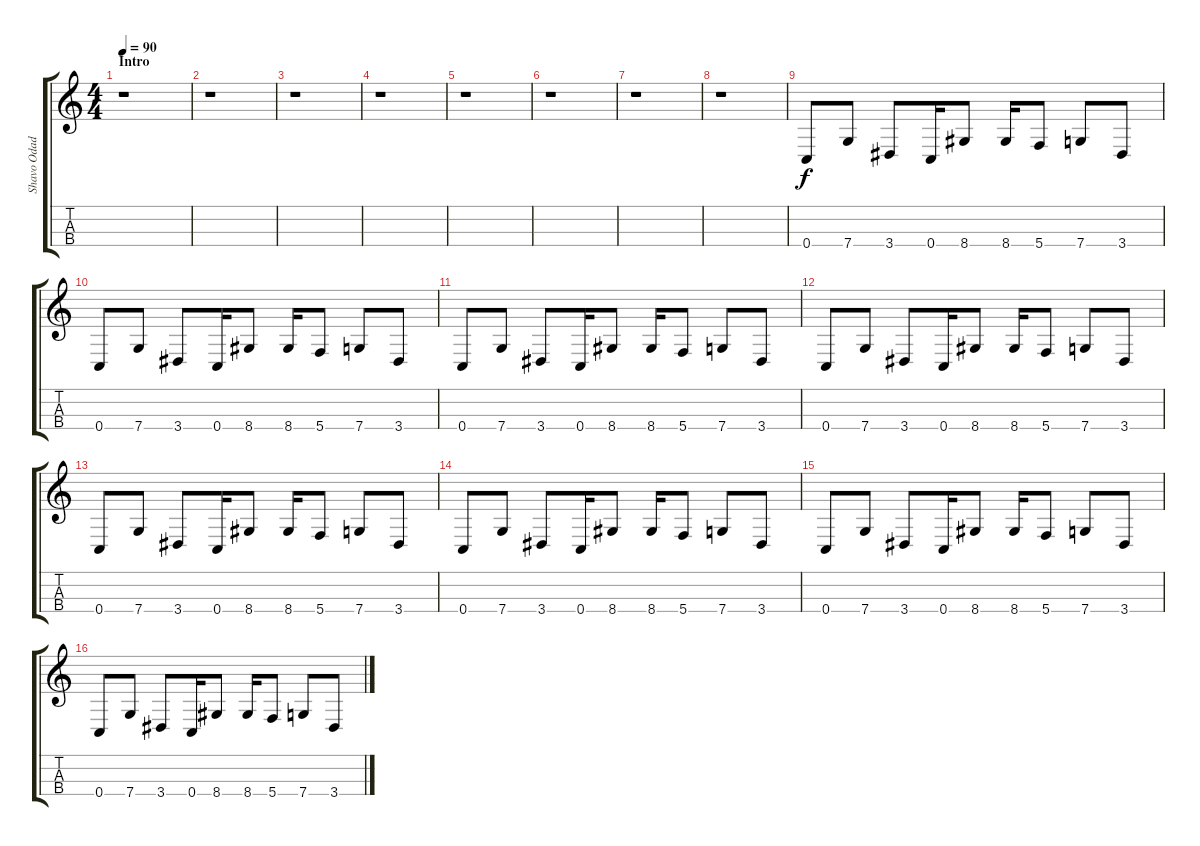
\track ("Shavo Odadjian" "Shavo Odad") {instrument electricbassfinger}
\staff {score tabs}
\tuning (F2 C2 G1 C2) {hide}
\ts (4 4)
\section ("" "Intro")
\tempo 90
\clef g2
\ks c
r.1{dy f instrument electricbassfinger} |
r.1 |
r.1 |
r.1 |
r.1 |
r.1 |
r.1 |
r.1 |
0.4.8 7.4.8 3.4.8 0.4.16 8.4.8 8.4.16 5.4.8 7.4.8 3.4.8 |
0.4.8 7.4.8 3.4.8 0.4.16 8.4.8 8.4.16 5.4.8 7.4.8 3.4.8 |
0.4.8 7.4.8 3.4.8 0.4.16 8.4.8 8.4.16 5.4.8 7.4.8 3.4.8 |
0.4.8 7.4.8 3.4.8 0.4.16 8.4.8 8.4.16 5.4.8 7.4.8 3.4.8 |
0.4.8 7.4.8 3.4.8 0.4.16 8.4.8 8.4.16 5.4.8 7.4.8 3.4.8 |
0.4.8 7.4.8 3.4.8 0.4.16 8.4.8 8.4.16 5.4.8 7.4.8 3.4.8 |
0.4.8 7.4.8 3.4.8 0.4.16 8.4.8 8.4.16 5.4.8 7.4.8 3.4.8 |
0.4.8 7.4.8 3.4.8 0.4.16 8.4.8 8.4.16 5.4.8 7.4.8 3.4.8
